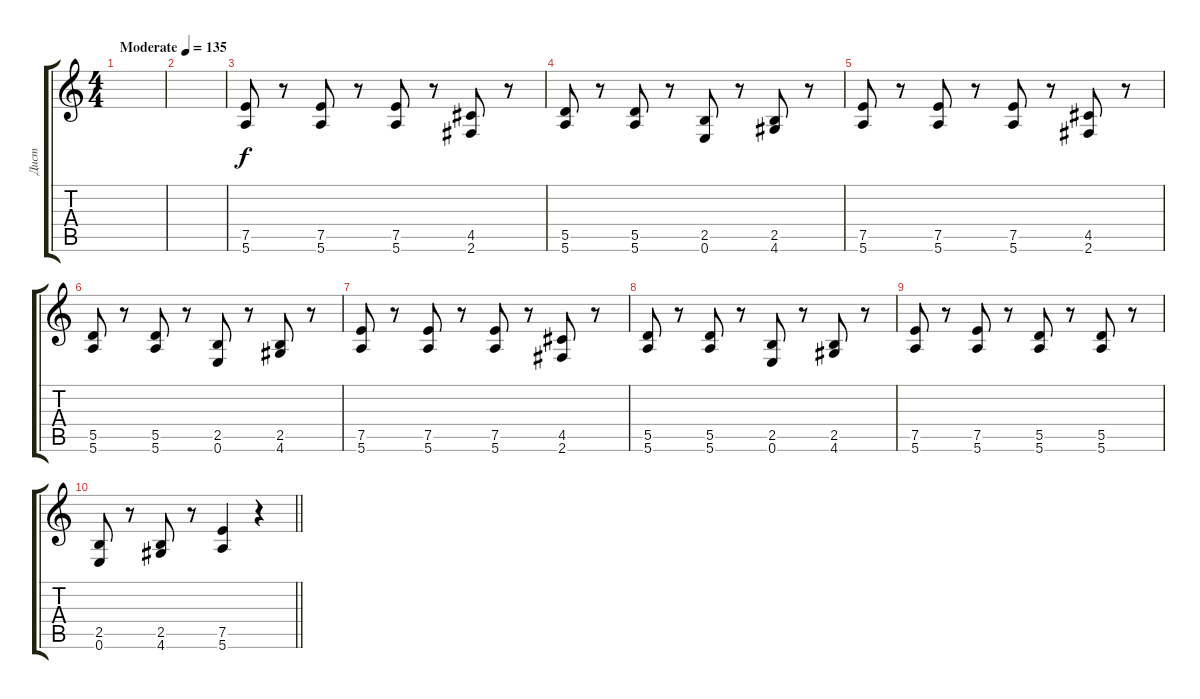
\track ("Дист" "Дист") {instrument distortionguitar}
\staff {score tabs}
\tuning (E4 B3 G3 D3 A2 E2) {hide}
\ts (4 4)
\tempo (135 "Moderate")
\clef g2
\ks c
|
|
(7.5 5.6).8 r.8 (7.5 5.6).8 r.8 (7.5 5.6).8 r.8 (4.5 2.6).8 r.8 |
(5.5 5.6).8 r.8 (5.5 5.6).8 r.8 (2.5 0.6).8 r.8 (2.5 4.6).8 r.8 |
(7.5 5.6).8 r.8 (7.5 5.6).8 r.8 (7.5 5.6).8 r.8 (4.5 2.6).8 r.8 |
(5.5 5.6).8 r.8 (5.5 5.6).8 r.8 (2.5 0.6).8 r.8 (2.5 4.6).8 r.8 |
(7.5 5.6).8 r.8 (7.5 5.6).8 r.8 (7.5 5.6).8 r.8 (4.5 2.6).8 r.8 |
(5.5 5.6).8 r.8 (5.5 5.6).8 r.8 (2.5 0.6).8 r.8 (2.5 4.6).8 r.8 |
(7.5 5.6).8 r.8 (7.5 5.6).8 r.8 (5.5 5.6).8 r.8 (5.5 5.6).8 r.8 |
\barLineRight lightlight
(2.5 0.6).8 r.8 (2.5 4.6).8 r.8 (7.5 5.6).4 r.4
